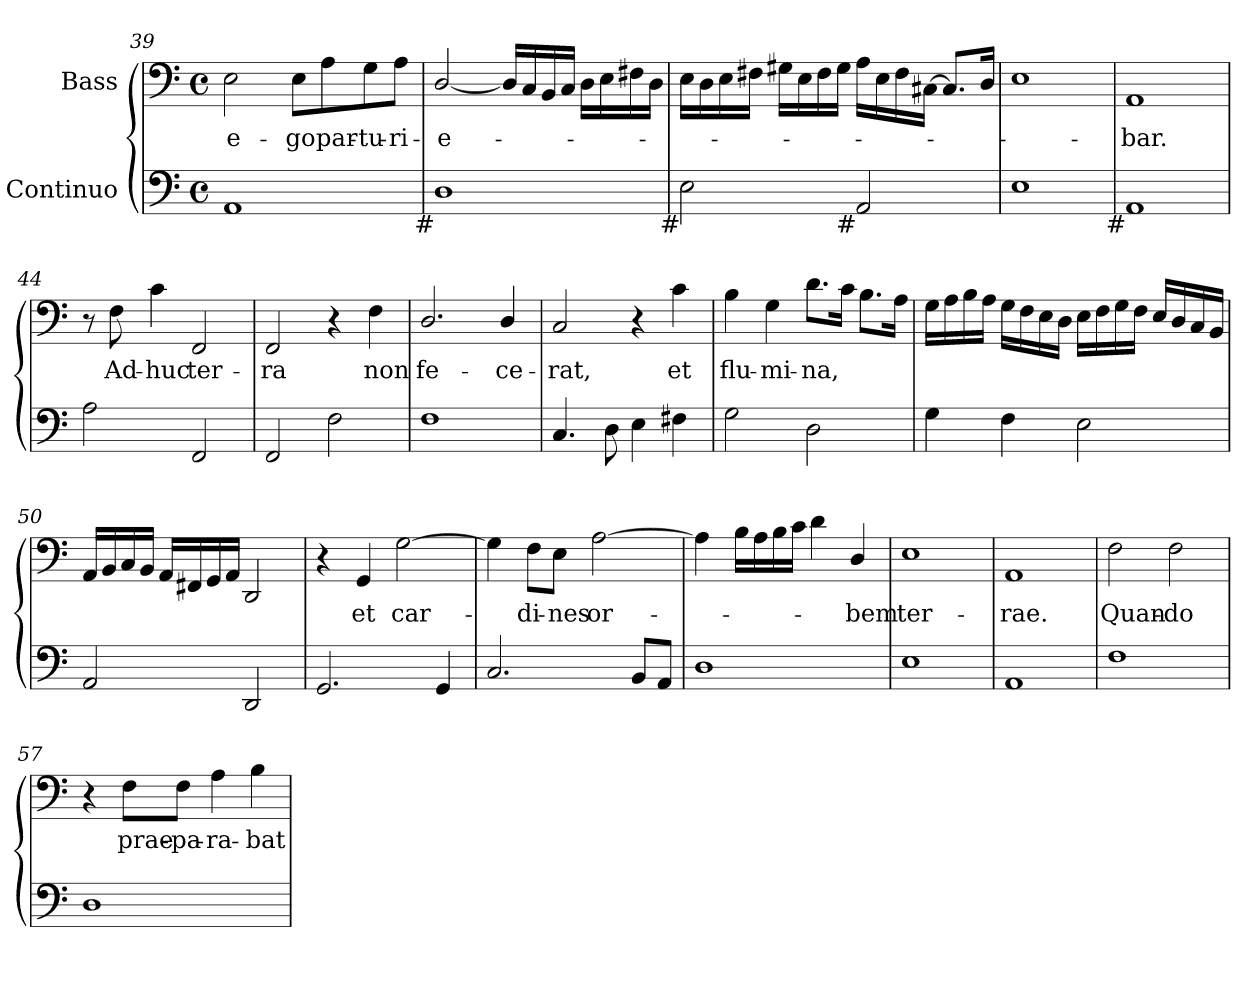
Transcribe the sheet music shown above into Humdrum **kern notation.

**kern	**kern	**text
*part2	*part1	*part1
*staff2	*staff1	*staff1
*I"Continuo	*I"Bass	*
*clefF4	*clefF4	*
*k[]	*k[]	*
*C:	*C:	*
*M4/4	*M4/4	*
*met(c)	*met(c)	*
=39	=39	=39
!	!	!LO:LY:b:color=#000000
1AAi	2Ei\	e-
!	!	!LO:LY:b:color=#000000
.	8Ei\L	-go
!	!	!LO:LY:b:color=#000000
.	8Ai\	par-
!	!	!LO:LY:b:color=#000000
.	8Gi\	-tu-
!	!	!LO:LY:b:color=#000000
.	8Ai\J	-ri-
=40	=40	=40
!LO:TX:b:rj:t=#	!	!
!	!	!LO:LY:b:color=#000000
1Di	[2Di/	-e-
.	16Di/LL]	.
.	16Ci/	.
.	16BBi/	.
.	16Ci/JJ	.
.	16Di\LL	.
.	16Ei\	.
.	16F#Xi\	.
.	16Di\JJ	.
!!LO:LB:g=z
=41	=41	=41
!LO:TX:b:rj:t=#	!	!
2Ei\	16Ei\LL	.
.	16Di\	.
.	16Ei\	.
.	16F#Xi\JJ	.
.	16G#Xi\LL	.
.	16Ei\	.
.	16F#i\	.
.	16G#i\JJ	.
!LO:TX:b:rj:t=#	!	!
2AAi/	16Ai\LL	.
.	16Ei\	.
.	16F#i\	.
.	[16C#Xi\JJ	.
.	8.C#i/L]	.
.	16Di/Jk	.
=42	=42	=42
1Ei	1Ei	.
=43	=43	=43
!LO:TX:b:rj:t=#	!	!
!	!	!LO:LY:b:color=#000000
1AAi	1AAi	-bar.
=44	=44	=44
2Ai\	8r	.
!	!	!LO:LY:b:color=#000000
.	8Fi\	Ad-
!	!	!LO:LY:b:color=#000000
.	4ci\	-huc
!	!	!LO:LY:b:color=#000000
2FFi/	2FFi/	ter-
=45	=45	=45
!	!	!LO:LY:b:color=#000000
2FFi/	2FFi/	-ra
2Fi\	4r	.
!	!	!LO:LY:b:color=#000000
.	4Fi\	non
=46	=46	=46
!	!	!LO:LY:b:color=#000000
1Fi	2.Di/	fe-
!	!	!LO:LY:b:color=#000000
.	4Di/	-ce-
=47	=47	=47
!	!	!LO:LY:b:color=#000000
4.Ci/	2Ci/	-rat,
8Di\	.	.
4Ei\	4r	.
!	!	!LO:LY:b:color=#000000
4F#Xi\	4ci\	et
!!LO:PB:g=z
=48	=48	=48
!	!	!LO:LY:b:color=#000000
2Gi\	4Bi\	flu-
!	!	!LO:LY:b:color=#000000
.	4Gi\	-mi-
!	!	!LO:LY:b:color=#000000
2Di\	8.di\L	-na,
.	16ci\Jk	.
.	8.Bi\L	.
.	16Ai\Jk	.
=49	=49	=49
4Gi\	16Gi\LL	.
.	16Ai\	.
.	16Bi\	.
.	16Ai\JJ	.
4Fi\	16Gi\LL	.
.	16Fi\	.
.	16Ei\	.
.	16Di\JJ	.
2Ei\	16Ei\LL	.
.	16Fi\	.
.	16Gi\	.
.	16Fi\JJ	.
.	16Ei/LL	.
.	16Di/	.
.	16Ci/	.
.	16BBi/JJ	.
=50	=50	=50
2AAi/	16AAi/LL	.
.	16BBi/	.
.	16Ci/	.
.	16BBi/JJ	.
.	16AAi/LL	.
.	16FF#Xi/	.
.	16GGi/	.
.	16AAi/JJ	.
2DDi/	2DDi/	.
=51	=51	=51
2.GGi/	4r	.
!	!	!LO:LY:b:color=#000000
.	4GGi/	et
!	!	!LO:LY:b:color=#000000
.	[2Gi\	car-
4GGi/	.	.
=52	=52	=52
2.Ci/	4Gi\]	.
!	!	!LO:LY:b:color=#000000
.	8Fi\L	-di-
!	!	!LO:LY:b:color=#000000
.	8Ei\J	-nes
!	!	!LO:LY:b:color=#000000
.	[2Ai\	or-
8BBi/L	.	.
8AAi/J	.	.
!!LO:LB:g=z
=53	=53	=53
1Di	4Ai\]	.
.	16Bi\LL	.
.	16Ai\	.
.	16Bi\	.
.	16ci\JJ	.
.	4di\	.
!	!	!LO:LY:b:color=#000000
.	4Di/	-bem
=54	=54	=54
!	!	!LO:LY:b:color=#000000
1Ei	1Ei	ter-
=55	=55	=55
!	!	!LO:LY:b:color=#000000
1AAi	1AAi	-rae.
=56	=56	=56
!	!	!LO:LY:b:color=#000000
1Fi	2Fi\	Quan-
!	!	!LO:LY:b:color=#000000
.	2Fi\	-do
=57	=57	=57
1Di	4r	.
!	!	!LO:LY:b:color=#000000
.	8Fi\L	prae-
!	!	!LO:LY:b:color=#000000
.	8Fi\J	-pa-
!	!	!LO:LY:b:color=#000000
.	4Ai\	-ra-
!	!	!LO:LY:b:color=#000000
.	4Bi\	-bat
=	=	=
*-	*-	*-
